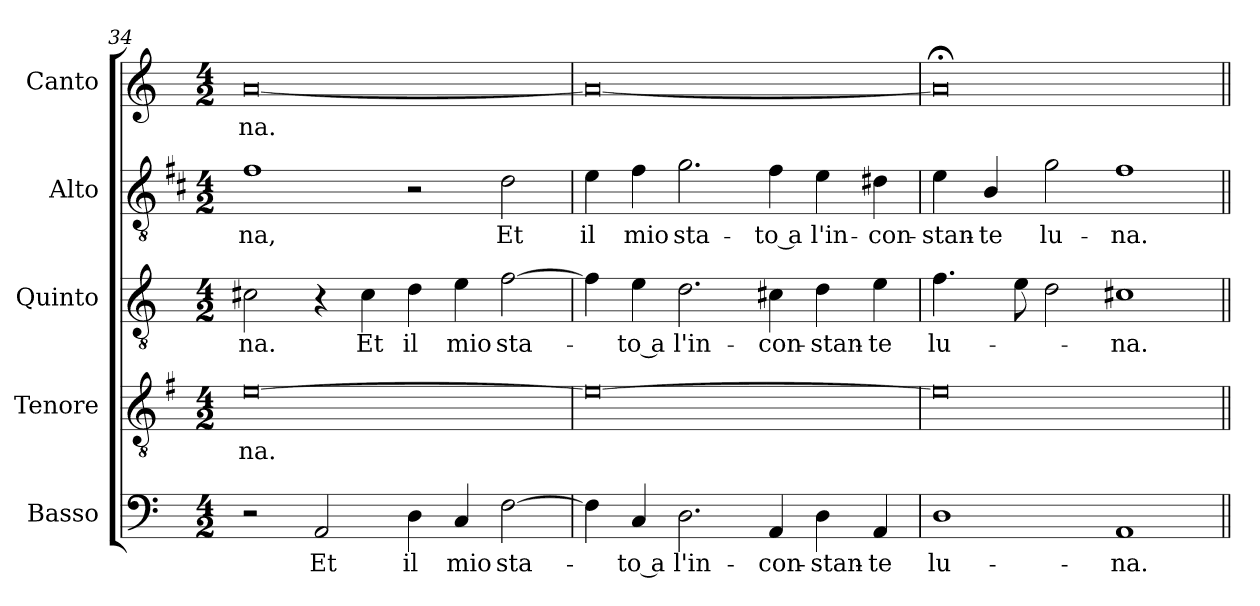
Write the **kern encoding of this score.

**kern	**text	**kern	**text	**kern	**text	**kern	**text	**kern	**text
*part5	*part5	*part4	*part4	*part3	*part3	*part2	*part2	*part1	*part1
*staff5	*staff5	*staff4	*staff4	*staff3	*staff3	*staff2	*staff2	*staff1	*staff1
*I"Basso	*	*I"Tenore	*	*I"Quinto	*	*I"Alto	*	*I"Canto	*
*I'B	*	*I'T	*	*	*	*I'A	*	*I'C	*
*clefF4	*	*clefGv2	*	*clefGv2	*	*clefGv2	*	*clefG2	*
*	*	*ITrd4c7	*	*	*	*ITrd1c2	*	*	*
*k[]	*	*k[]	*	*k[]	*	*k[]	*	*k[]	*
*C:	*	*C:	*	*C:	*	*C:	*	*C:	*
*M4/2	*	*M4/2	*	*M4/2	*	*M4/2	*	*M4/2	*
=34	=34	=34	=34	=34	=34	=34	=34	=34	=34
!	!	!	!LO:LY:b	!	!LO:LY:b	!	!LO:LY:b	!	!LO:LY:b
2r	.	[0A	-na.	2c#X\	-na.	1e	-na,	[0a	-na.
!	!LO:LY:b	!	!	!	!	!	!	!	!
2AA/	Et	.	.	4r	.	.	.	.	.
!	!	!	!	!	!LO:LY:b	!	!	!	!
.	.	.	.	4c#\	Et	.	.	.	.
!	!LO:LY:b	!	!	!	!LO:LY:b	!	!	!	!
4D\	il	.	.	4d\	il	2r	.	.	.
!	!LO:LY:b	!	!	!	!LO:LY:b	!	!	!	!
4C/	mio	.	.	4e\	mio	.	.	.	.
!	!LO:LY:b	!	!	!	!LO:LY:b	!	!LO:LY:b	!	!
[2F\	sta-	.	.	[2f\	sta-	2c\	Et	.	.
=35	=35	=35	=35	=35	=35	=35	=35	=35	=35
!	!	!	!	!	!	!	!LO:LY:b	!	!
4F\]	.	0A_	.	4f\]	.	4d\	il	0a_	.
!	!LO:LY:b	!	!	!	!LO:LY:b	!	!LO:LY:b	!	!
4C/	-to a	.	.	4e\	-to a	4e\	mio	.	.
!	!LO:LY:b	!	!	!	!LO:LY:b	!	!LO:LY:b	!	!
2.D\	l'in-	.	.	2.d\	l'in-	2.f\	sta-	.	.
!	!LO:LY:b	!	!	!	!LO:LY:b	!	!LO:LY:b	!	!
4AA/	-con-	.	.	4c#X\	-con-	4e\	-to a	.	.
!	!LO:LY:b	!	!	!	!LO:LY:b	!	!LO:LY:b	!	!
4D\	-stan-	.	.	4d\	-stan-	4d\	l'in-	.	.
!	!LO:LY:b	!	!	!	!LO:LY:b	!	!LO:LY:b	!	!
4AA/	-te	.	.	4e\	-te	4c#X\	-con-	.	.
=36	=36	=36	=36	=36	=36	=36	=36	=36	=36
!	!LO:LY:b	!	!	!	!LO:LY:b	!	!LO:LY:b	!	!
1D	lu-	0A]	.	4.f\	lu-	4d\	-stan-	0a;<]	.
!	!	!	!	!	!	!	!LO:LY:b	!	!
.	.	.	.	.	.	4A/	-te	.	.
.	.	.	.	8e\	.	.	.	.	.
!	!	!	!	!	!	!	!LO:LY:b	!	!
.	.	.	.	2d\	.	2f\	lu-	.	.
!	!LO:LY:b	!	!	!	!LO:LY:b	!	!LO:LY:b	!	!
1AA	-na.	.	.	1c#X	-na.	1e	-na.	.	.
=||	=||	=||	=||	=||	=||	=||	=||	=||	=||
*-	*-	*-	*-	*-	*-	*-	*-	*-	*-
